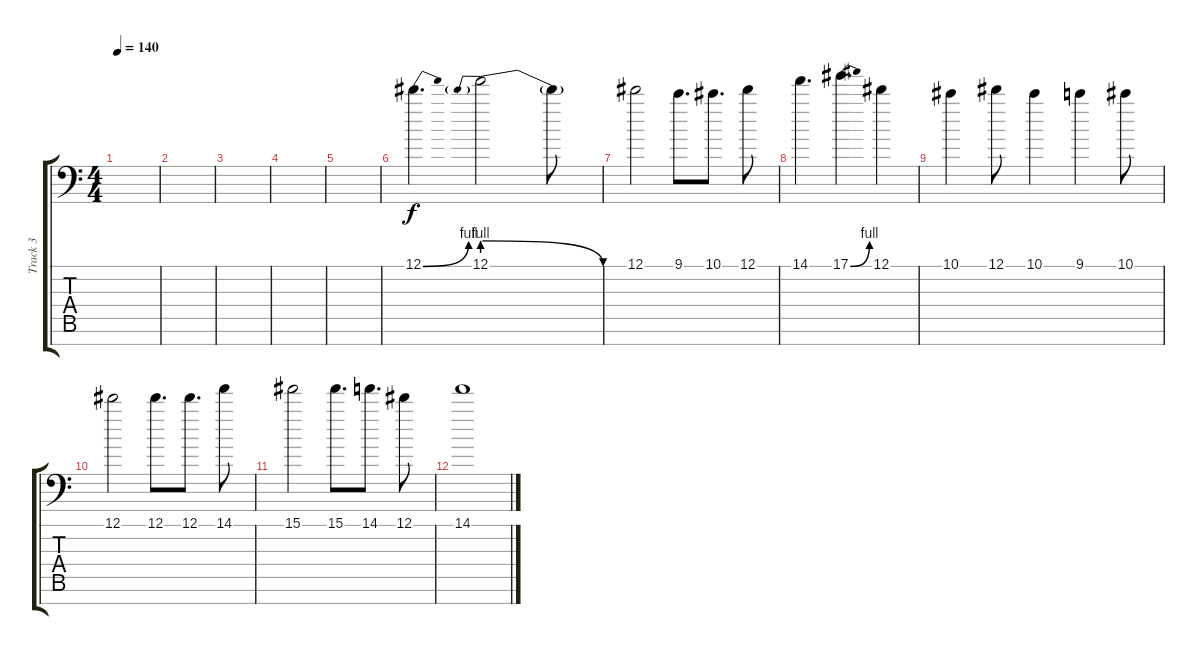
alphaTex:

\track ("Track 3" "Track 3") {instrument distortionguitar}
\staff {score tabs}
\tuning (Eb4 Bb3 Gb3 Db3 Ab2 Eb2 Bb1) {hide}
\ts (4 4)
\tempo 140
\clef f4
\ks c
|
|
|
|
|
12.1{be (bend 0 0 60 4)}.4{d} 12.1{be (prebendrelease 0 4 60 0)}.2 12.1{t}.8 |
12.1.2 9.1.8{d} 10.1.8{d} 12.1.8 |
14.1.4{d} 17.1{be (bend 0 0 60 4)}.4{d} 12.1.4 |
10.1.4 12.1.8 10.1.4 9.1.4 10.1.8 |
12.1.2 12.1.8{d} 12.1.8{d} 14.1.8 |
15.1.2 15.1.8{d} 14.1.8{d} 12.1.8 |
14.1.1
